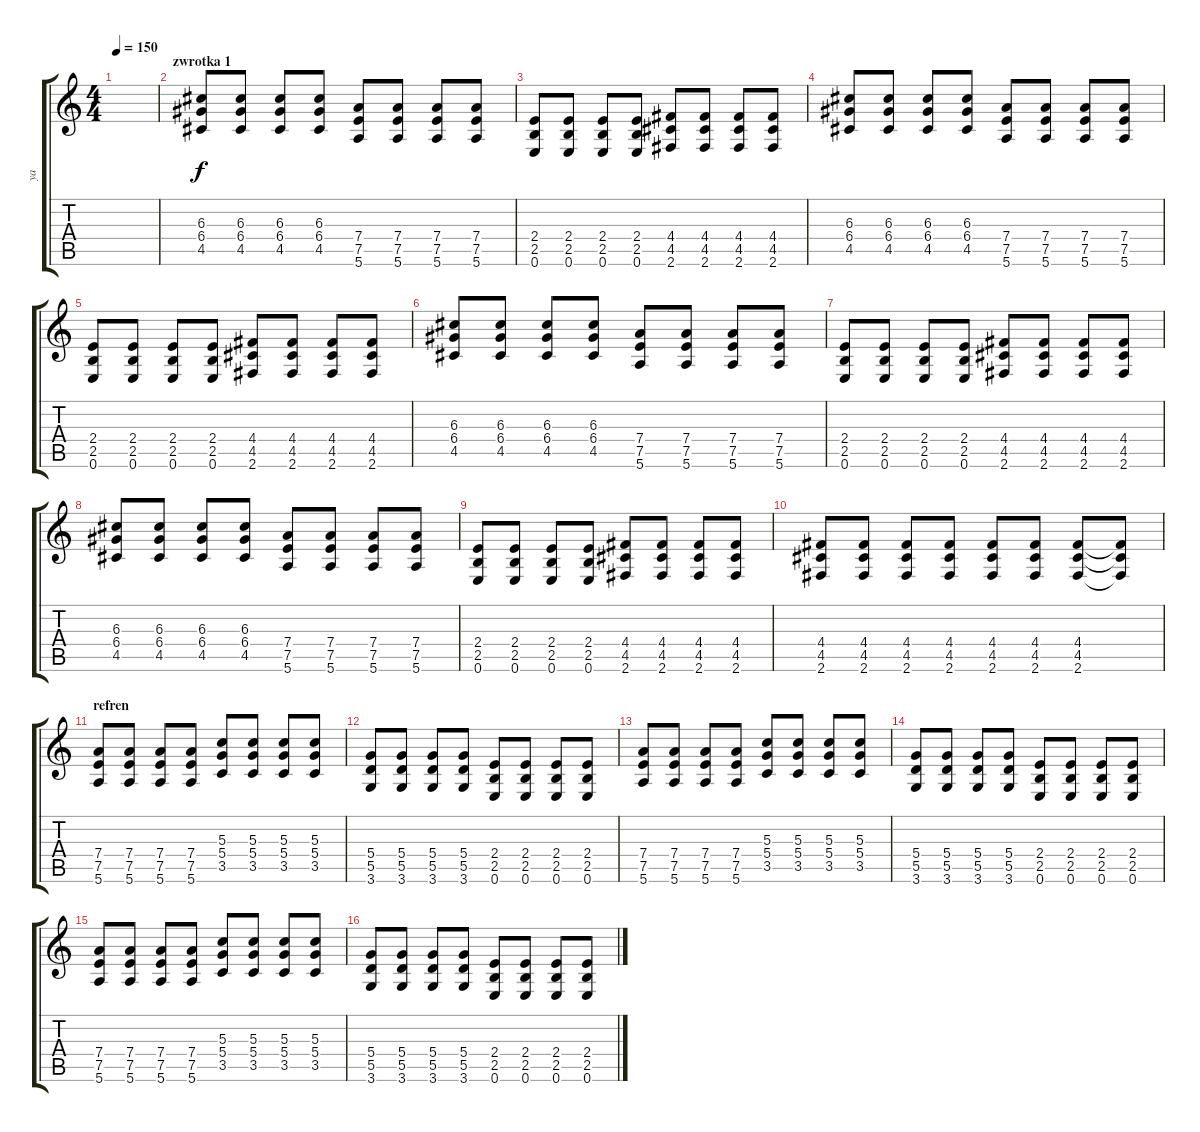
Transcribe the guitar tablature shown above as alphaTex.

\track ("ya" "ya") {instrument overdrivenguitar}
\staff {score tabs}
\tuning (E4 B3 G3 D3 A2 E2) {hide}
\ts (4 4)
\tempo 150
\clef g2
\ks c
|
\section ("" "zwrotka 1")
(6.3 6.4 4.5).8 (6.3 6.4 4.5).8 (6.3 6.4 4.5).8 (6.3 6.4 4.5).8 (7.4 7.5 5.6).8 (7.4 7.5 5.6).8 (7.4 7.5 5.6).8 (7.4 7.5 5.6).8 |
(2.4 2.5 0.6).8 (2.4 2.5 0.6).8 (2.4 2.5 0.6).8 (2.4 2.5 0.6).8 (4.4 4.5 2.6).8 (4.4 4.5 2.6).8 (4.4 4.5 2.6).8 (4.4 4.5 2.6).8 |
(6.3 6.4 4.5).8 (6.3 6.4 4.5).8 (6.3 6.4 4.5).8 (6.3 6.4 4.5).8 (7.4 7.5 5.6).8 (7.4 7.5 5.6).8 (7.4 7.5 5.6).8 (7.4 7.5 5.6).8 |
(2.4 2.5 0.6).8 (2.4 2.5 0.6).8 (2.4 2.5 0.6).8 (2.4 2.5 0.6).8 (4.4 4.5 2.6).8 (4.4 4.5 2.6).8 (4.4 4.5 2.6).8 (4.4 4.5 2.6).8 |
(6.3 6.4 4.5).8 (6.3 6.4 4.5).8 (6.3 6.4 4.5).8 (6.3 6.4 4.5).8 (7.4 7.5 5.6).8 (7.4 7.5 5.6).8 (7.4 7.5 5.6).8 (7.4 7.5 5.6).8 |
(2.4 2.5 0.6).8 (2.4 2.5 0.6).8 (2.4 2.5 0.6).8 (2.4 2.5 0.6).8 (4.4 4.5 2.6).8 (4.4 4.5 2.6).8 (4.4 4.5 2.6).8 (4.4 4.5 2.6).8 |
(6.3 6.4 4.5).8 (6.3 6.4 4.5).8 (6.3 6.4 4.5).8 (6.3 6.4 4.5).8 (7.4 7.5 5.6).8 (7.4 7.5 5.6).8 (7.4 7.5 5.6).8 (7.4 7.5 5.6).8 |
(2.4 2.5 0.6).8 (2.4 2.5 0.6).8 (2.4 2.5 0.6).8 (2.4 2.5 0.6).8 (4.4 4.5 2.6).8 (4.4 4.5 2.6).8 (4.4 4.5 2.6).8 (4.4 4.5 2.6).8 |
(4.4 4.5 2.6).8 (4.4 4.5 2.6).8 (4.4 4.5 2.6).8 (4.4 4.5 2.6).8 (4.4 4.5 2.6).8 (4.4 4.5 2.6).8 (4.4 4.5 2.6).8 (4.4{t} 4.5{t} 2.6{t}).8 |
\section ("" "refren")
(7.4 7.5 5.6).8 (7.4 7.5 5.6).8 (7.4 7.5 5.6).8 (7.4 7.5 5.6).8 (5.3 5.4 3.5).8 (5.3 5.4 3.5).8 (5.3 5.4 3.5).8 (5.3 5.4 3.5).8 |
(5.4 5.5 3.6).8 (5.4 5.5 3.6).8 (5.4 5.5 3.6).8 (5.4 5.5 3.6).8 (2.4 2.5 0.6).8 (2.4 2.5 0.6).8 (2.4 2.5 0.6).8 (2.4 2.5 0.6).8 |
(7.4 7.5 5.6).8 (7.4 7.5 5.6).8 (7.4 7.5 5.6).8 (7.4 7.5 5.6).8 (5.3 5.4 3.5).8 (5.3 5.4 3.5).8 (5.3 5.4 3.5).8 (5.3 5.4 3.5).8 |
(5.4 5.5 3.6).8 (5.4 5.5 3.6).8 (5.4 5.5 3.6).8 (5.4 5.5 3.6).8 (2.4 2.5 0.6).8 (2.4 2.5 0.6).8 (2.4 2.5 0.6).8 (2.4 2.5 0.6).8 |
(7.4 7.5 5.6).8 (7.4 7.5 5.6).8 (7.4 7.5 5.6).8 (7.4 7.5 5.6).8 (5.3 5.4 3.5).8 (5.3 5.4 3.5).8 (5.3 5.4 3.5).8 (5.3 5.4 3.5).8 |
(5.4 5.5 3.6).8 (5.4 5.5 3.6).8 (5.4 5.5 3.6).8 (5.4 5.5 3.6).8 (2.4 2.5 0.6).8 (2.4 2.5 0.6).8 (2.4 2.5 0.6).8 (2.4 2.5 0.6).8
